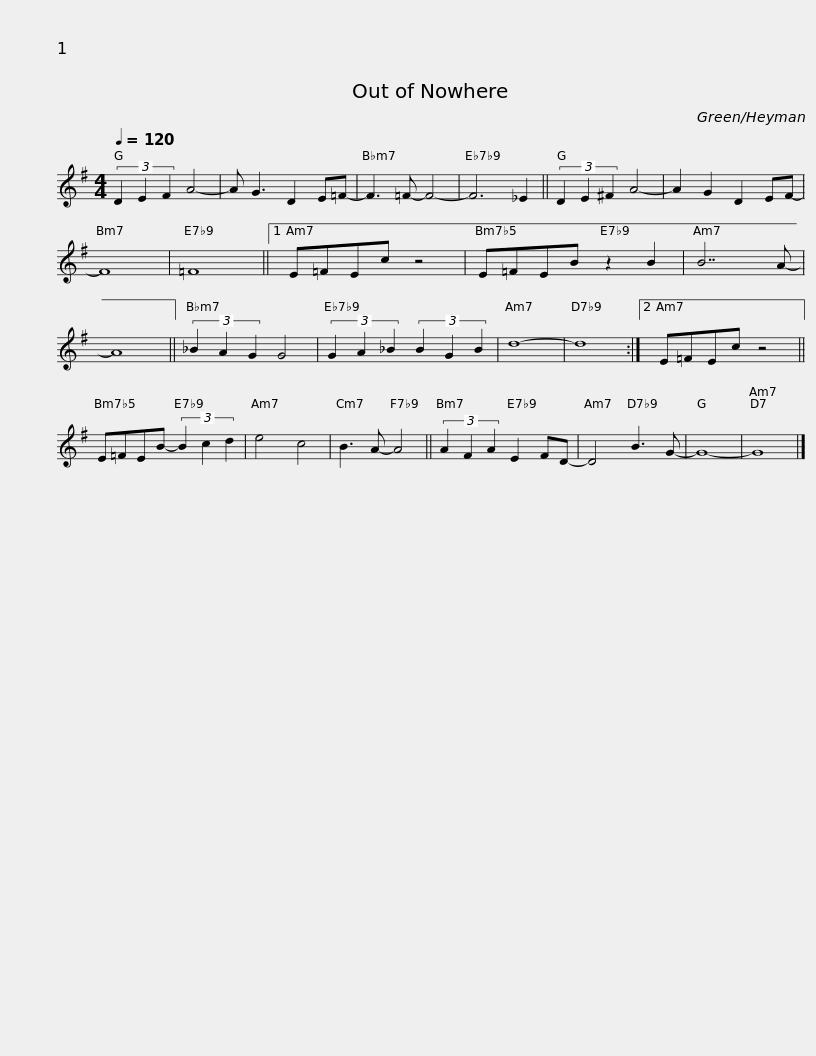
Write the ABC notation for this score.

X:1
L:1/8
Q:1/4=120
M:4/4
I:linebreak $
K:G
V:1 treble
V:1
 (3D2 E2 F2 A4- | A G3 D2 E=F- | F3 =F- F4- | F6 _E2 || (3D2 E2 ^F2 A4- | %5
 A2 G2 D2 EF- |$ F8 | =F8 ||1 E=FEc z4 | E=FEB z2 B2 | %10
 B7 A- | A8 ||$ (3_B2 A2 G2 G4 | (3G2 A2 _B2 (3B2 G2 B2 | d8- | %15
 d8 :|2 E=FEc z4 || E=FEB- (3B2 c2 d2 |$ e4 c4 | B3 A- A4 || %20
 (3A2 F2 A2 E2 FD- | D4 B3 G- | G8- | G8 |] %24
